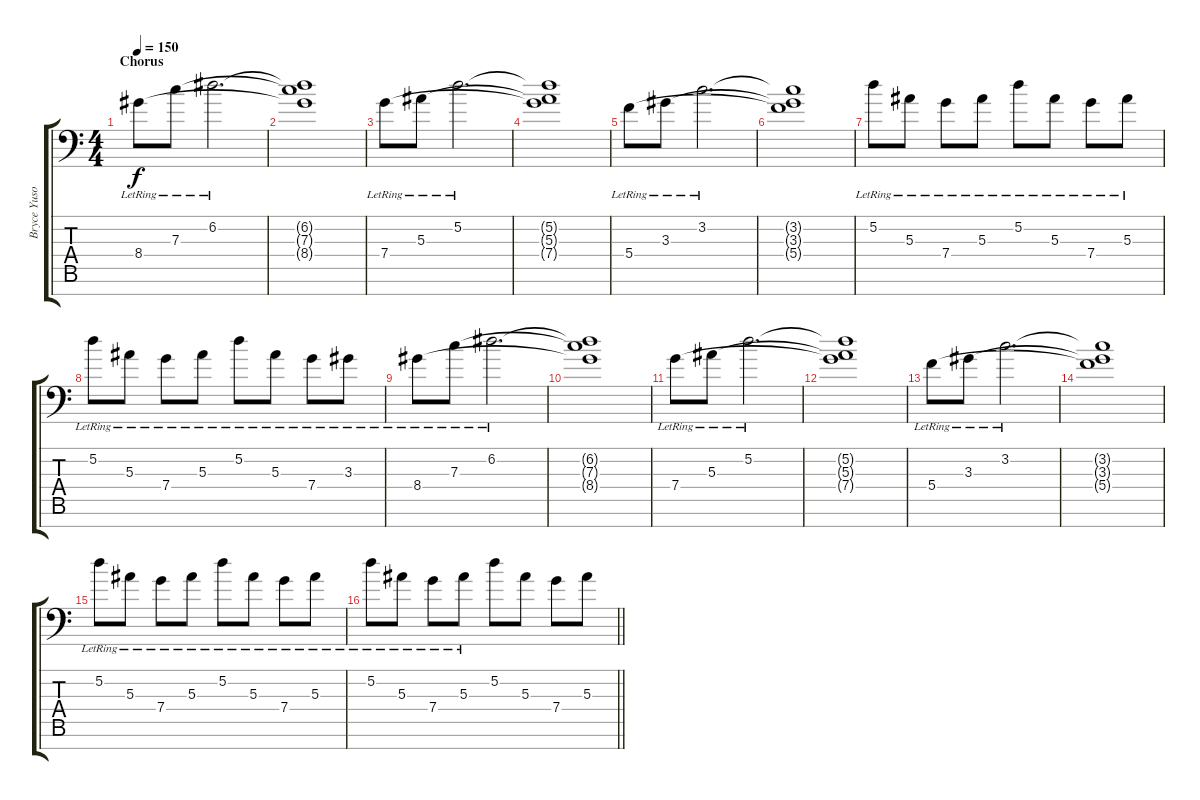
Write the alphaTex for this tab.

\track ("Bryce Yuson (Lead)" "Bryce Yuso") {instrument distortionguitar}
\staff {score tabs}
\tuning (D4 A3 F3 C3 G2 D2 G1) {hide}
\ts (4 4)
\section ("" "Chorus")
\tempo 150
\clef f4
\ks c
8.4{lr}.8{dy f} 7.3{lr}.8 6.2{lr}.2{d} |
(6.2{t} 7.3{t} 8.4{t}).1 |
7.4{lr}.8 5.3{lr}.8 5.2{lr}.2{d} |
(5.2{t} 5.3{t} 7.4{t}).1 |
5.4{lr}.8 3.3{lr}.8 3.2{lr}.2{d} |
(3.2{t} 3.3{t} 5.4{t}).1 |
5.2{lr}.8 5.3{lr}.8 7.4{lr}.8 5.3{lr}.8 5.2{lr}.8 5.3{lr}.8 7.4{lr}.8 5.3{lr}.8 |
5.2{lr}.8 5.3{lr}.8 7.4{lr}.8 5.3{lr}.8 5.2{lr}.8 5.3{lr}.8 7.4{lr}.8 3.3{lr}.8 |
8.4{lr}.8 7.3{lr}.8 6.2{lr}.2{d} |
(6.2{t} 7.3{t} 8.4{t}).1 |
7.4{lr}.8 5.3{lr}.8 5.2{lr}.2{d} |
(5.2{t} 5.3{t} 7.4{t}).1 |
5.4{lr}.8 3.3{lr}.8 3.2{lr}.2{d} |
(3.2{t} 3.3{t} 5.4{t}).1 |
5.2{lr}.8 5.3{lr}.8 7.4{lr}.8 5.3{lr}.8 5.2{lr}.8 5.3{lr}.8 7.4{lr}.8 5.3{lr}.8 |
\barLineRight lightlight
5.2{lr}.8 5.3{lr}.8 7.4{lr}.8 5.3{lr}.8 5.2.8 5.3.8 7.4.8 5.3.8
